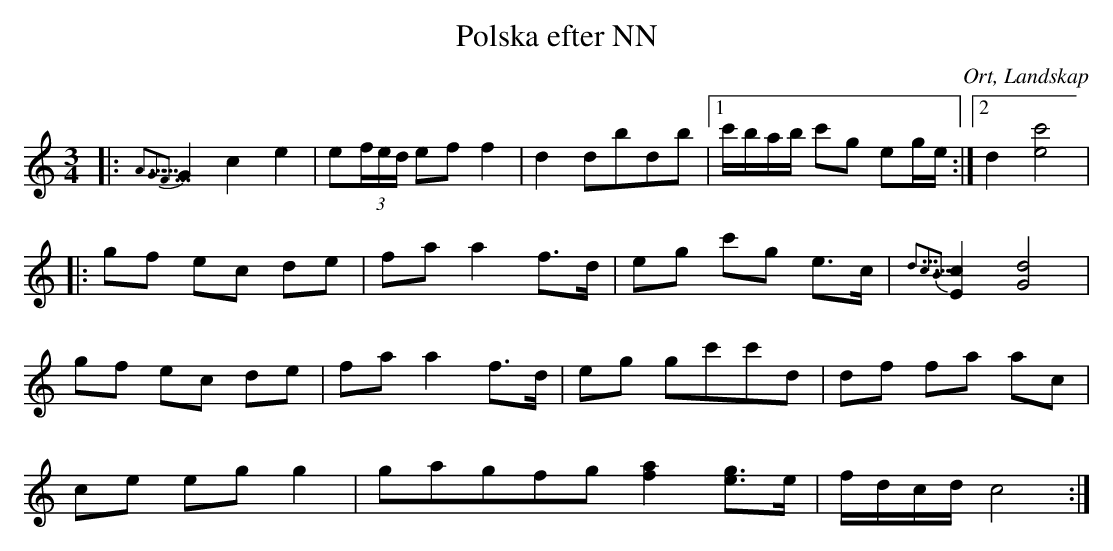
X:1
T:Polska efter NN
O:Ort, Landskap
M:3/4
L:1/8
K:C
|:{A5/4G5/4F5/4}G2 c2 e2|e(3f/e/d/ ef f2|d2 dbdb|1 c'/b/a/b/ c'g eg/e/:|2 d2 [e4c'4]|
|:gf ec de|fa a2 f>d|eg c'g e>c|{d5/4c5/4B5/4}[c2E2] [G4d4]|
gf ec de|fa a2 f>d|eg gc'c'd|df fa ac|
ce eg g2|g2/5a2/5g2/5f2/5g2/5 [f2a2] [eg]>e|f/d/c/d/  c4:|
